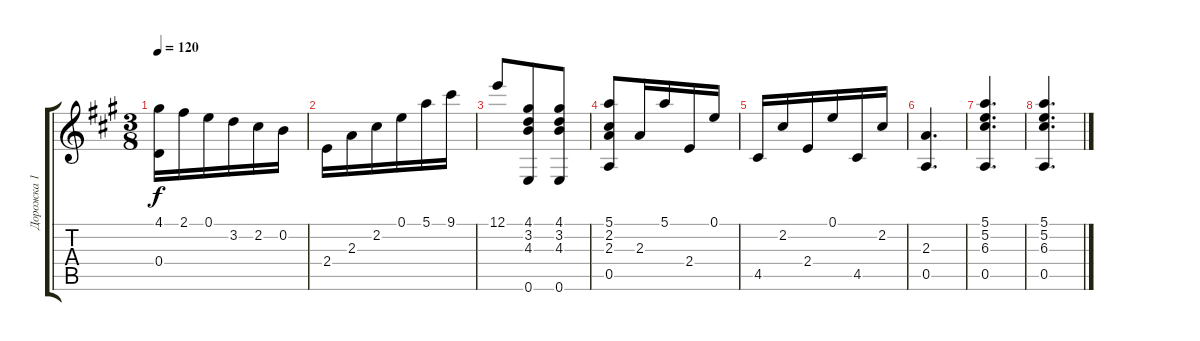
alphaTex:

\track ("Дорожка 1" "Дорожка 1") {instrument acousticguitarnylon}
\staff {score tabs}
\tuning (E4 B3 G3 D3 A2 E2) {hide}
\ts (3 8)
\tempo 120
\clef g2
\ks a
(4.1 0.4).16{dy f} 2.1.16 0.1.16 3.2.16 2.2.16 0.2.16 |
2.4.16 2.3.16 2.2.16 0.1.16 5.1.16 9.1.16 |
12.1.8 (4.1 3.2 4.3 0.6).8 (4.1 3.2 4.3 0.6).8 |
(5.1 2.2 2.3 0.5).8 2.3.16 5.1.16 2.4.16 0.1.16 |
4.5.16 2.2.16 2.4.16 0.1.16 4.5.16 2.2.16 |
(2.3 0.5).4{d} |
(5.1 5.2 6.3 0.5).4{d} |
(5.1 5.2 6.3 0.5).4{d}
